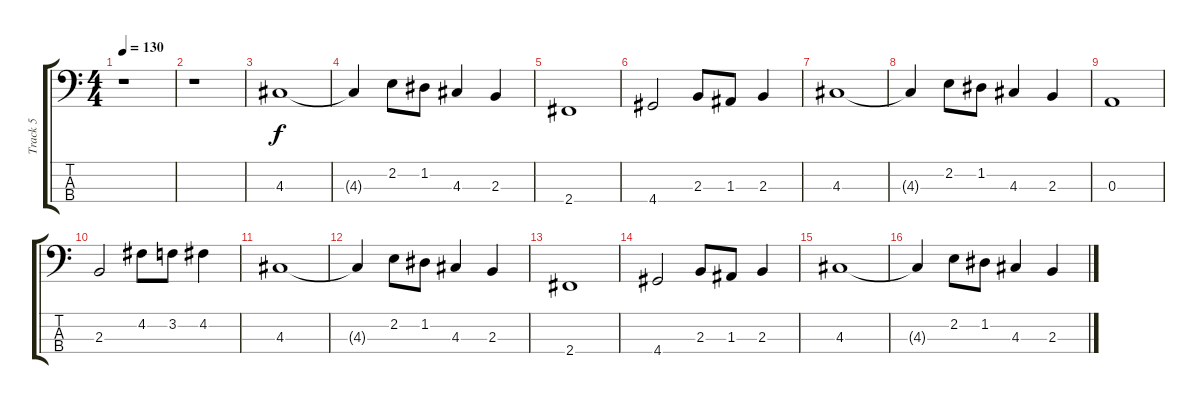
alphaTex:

\track ("Track 5" "Track 5") {instrument electricbassfinger}
\staff {score tabs}
\tuning (G2 D2 A1 E1) {hide}
\ts (4 4)
\tempo 130
\clef f4
\ks c
r.1{dy f} |
r.1 |
4.3.1 |
4.3{t}.4 2.2.8 1.2.8 4.3.4 2.3.4 |
2.4.1 |
4.4.2 2.3.8 1.3.8 2.3.4 |
4.3.1 |
4.3{t}.4 2.2.8 1.2.8 4.3.4 2.3.4 |
0.3.1 |
2.3.2 4.2.8 3.2.8 4.2.4 |
4.3.1 |
4.3{t}.4 2.2.8 1.2.8 4.3.4 2.3.4 |
2.4.1 |
4.4.2 2.3.8 1.3.8 2.3.4 |
4.3.1 |
4.3{t}.4 2.2.8 1.2.8 4.3.4 2.3.4
